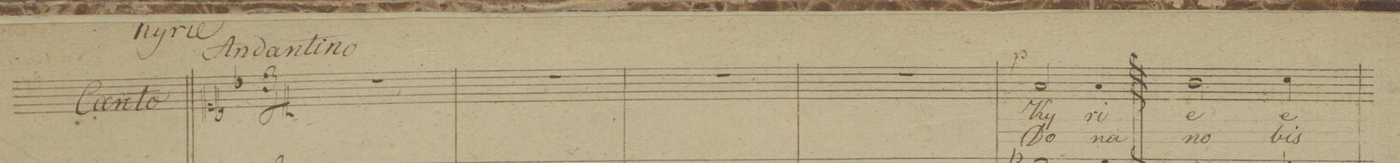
**kern	**dynam	**text	**text
*I"Canto	*	*	*
*clefC1	*	*	*
*k[b-]	*	*	*
*M3/4	*	*	*
2.r	.	.	.
=2	=2	=2	=2
2.r	.	.	.
=3	=3	=3	=3
2.r	.	.	.
=4	=4	=4	=4
2.r	.	.	.
=5	=5	=5	=5
2f/	p	Ky-	Do-
4f/	.	-ri-	-na
=6	=6	=6	=6
*2\right	*	*	*
2g\	.	-e	no-
*4\right	*	*	*
4a\	.	e-	-bis
=7	=7	=7	=7
*-	*-	*-	*-
